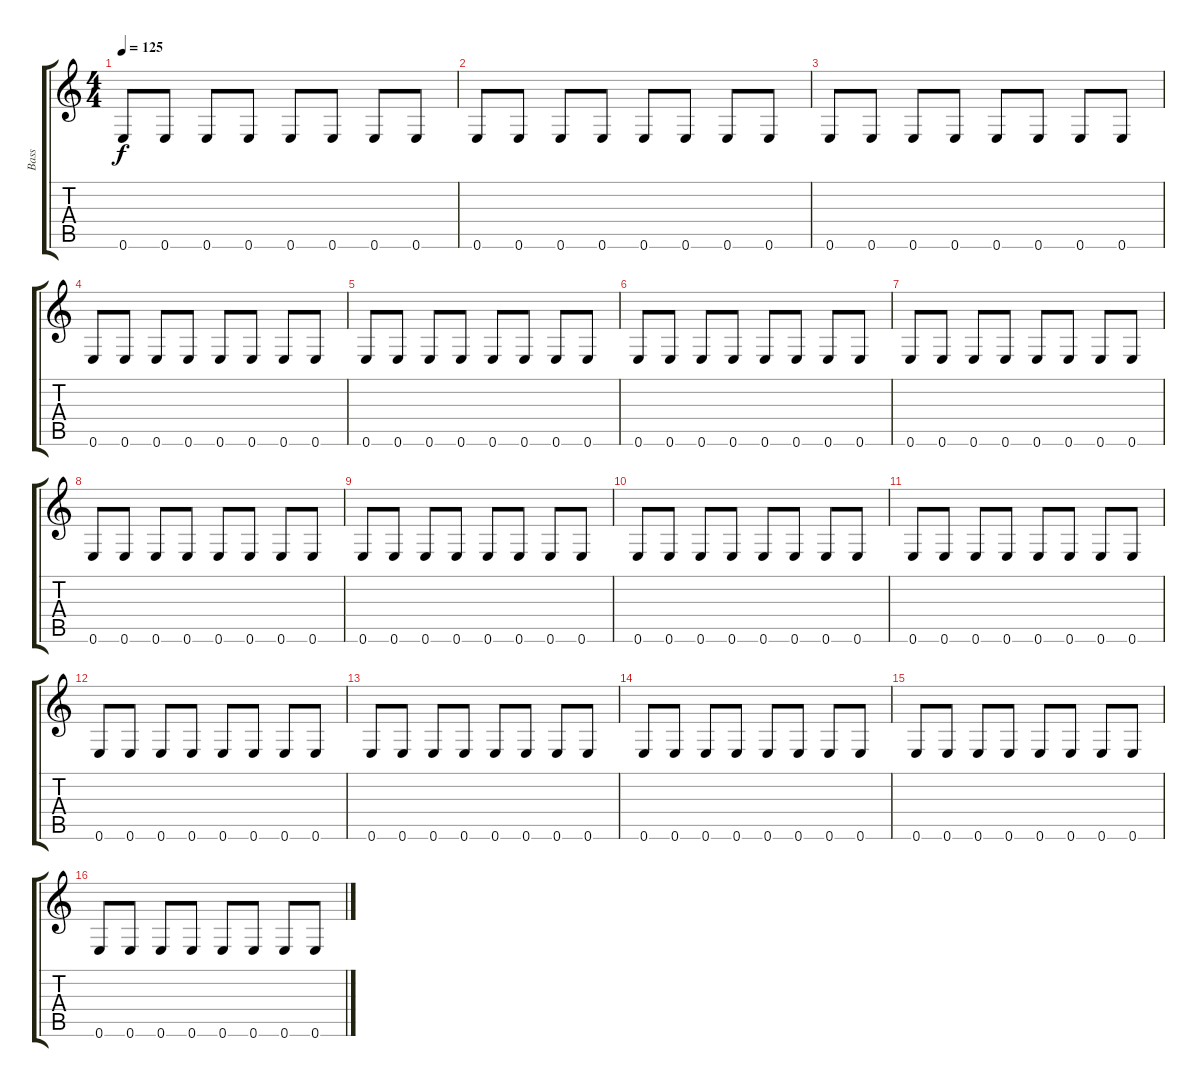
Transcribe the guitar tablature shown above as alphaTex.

\track ("Bass" "Bass") {instrument electricbassfinger}
\staff {score tabs}
\tuning (E4 B3 G3 D3 A2 E2) {hide}
\ts (4 4)
\tempo 125
\clef g2
\ks c
0.6.8{dy f} 0.6.8 0.6.8 0.6.8 0.6.8 0.6.8 0.6.8 0.6.8 |
0.6.8 0.6.8 0.6.8 0.6.8 0.6.8 0.6.8 0.6.8 0.6.8 |
0.6.8 0.6.8 0.6.8 0.6.8 0.6.8 0.6.8 0.6.8 0.6.8 |
0.6.8 0.6.8 0.6.8 0.6.8 0.6.8 0.6.8 0.6.8 0.6.8 |
0.6.8 0.6.8 0.6.8 0.6.8 0.6.8 0.6.8 0.6.8 0.6.8 |
0.6.8 0.6.8 0.6.8 0.6.8 0.6.8 0.6.8 0.6.8 0.6.8 |
0.6.8 0.6.8 0.6.8 0.6.8 0.6.8 0.6.8 0.6.8 0.6.8 |
0.6.8 0.6.8 0.6.8 0.6.8 0.6.8 0.6.8 0.6.8 0.6.8 |
0.6.8 0.6.8 0.6.8 0.6.8 0.6.8 0.6.8 0.6.8 0.6.8 |
0.6.8 0.6.8 0.6.8 0.6.8 0.6.8 0.6.8 0.6.8 0.6.8 |
0.6.8 0.6.8 0.6.8 0.6.8 0.6.8 0.6.8 0.6.8 0.6.8 |
0.6.8 0.6.8 0.6.8 0.6.8 0.6.8 0.6.8 0.6.8 0.6.8 |
0.6.8 0.6.8 0.6.8 0.6.8 0.6.8 0.6.8 0.6.8 0.6.8 |
0.6.8 0.6.8 0.6.8 0.6.8 0.6.8 0.6.8 0.6.8 0.6.8 |
0.6.8 0.6.8 0.6.8 0.6.8 0.6.8 0.6.8 0.6.8 0.6.8 |
0.6.8 0.6.8 0.6.8 0.6.8 0.6.8 0.6.8 0.6.8 0.6.8
